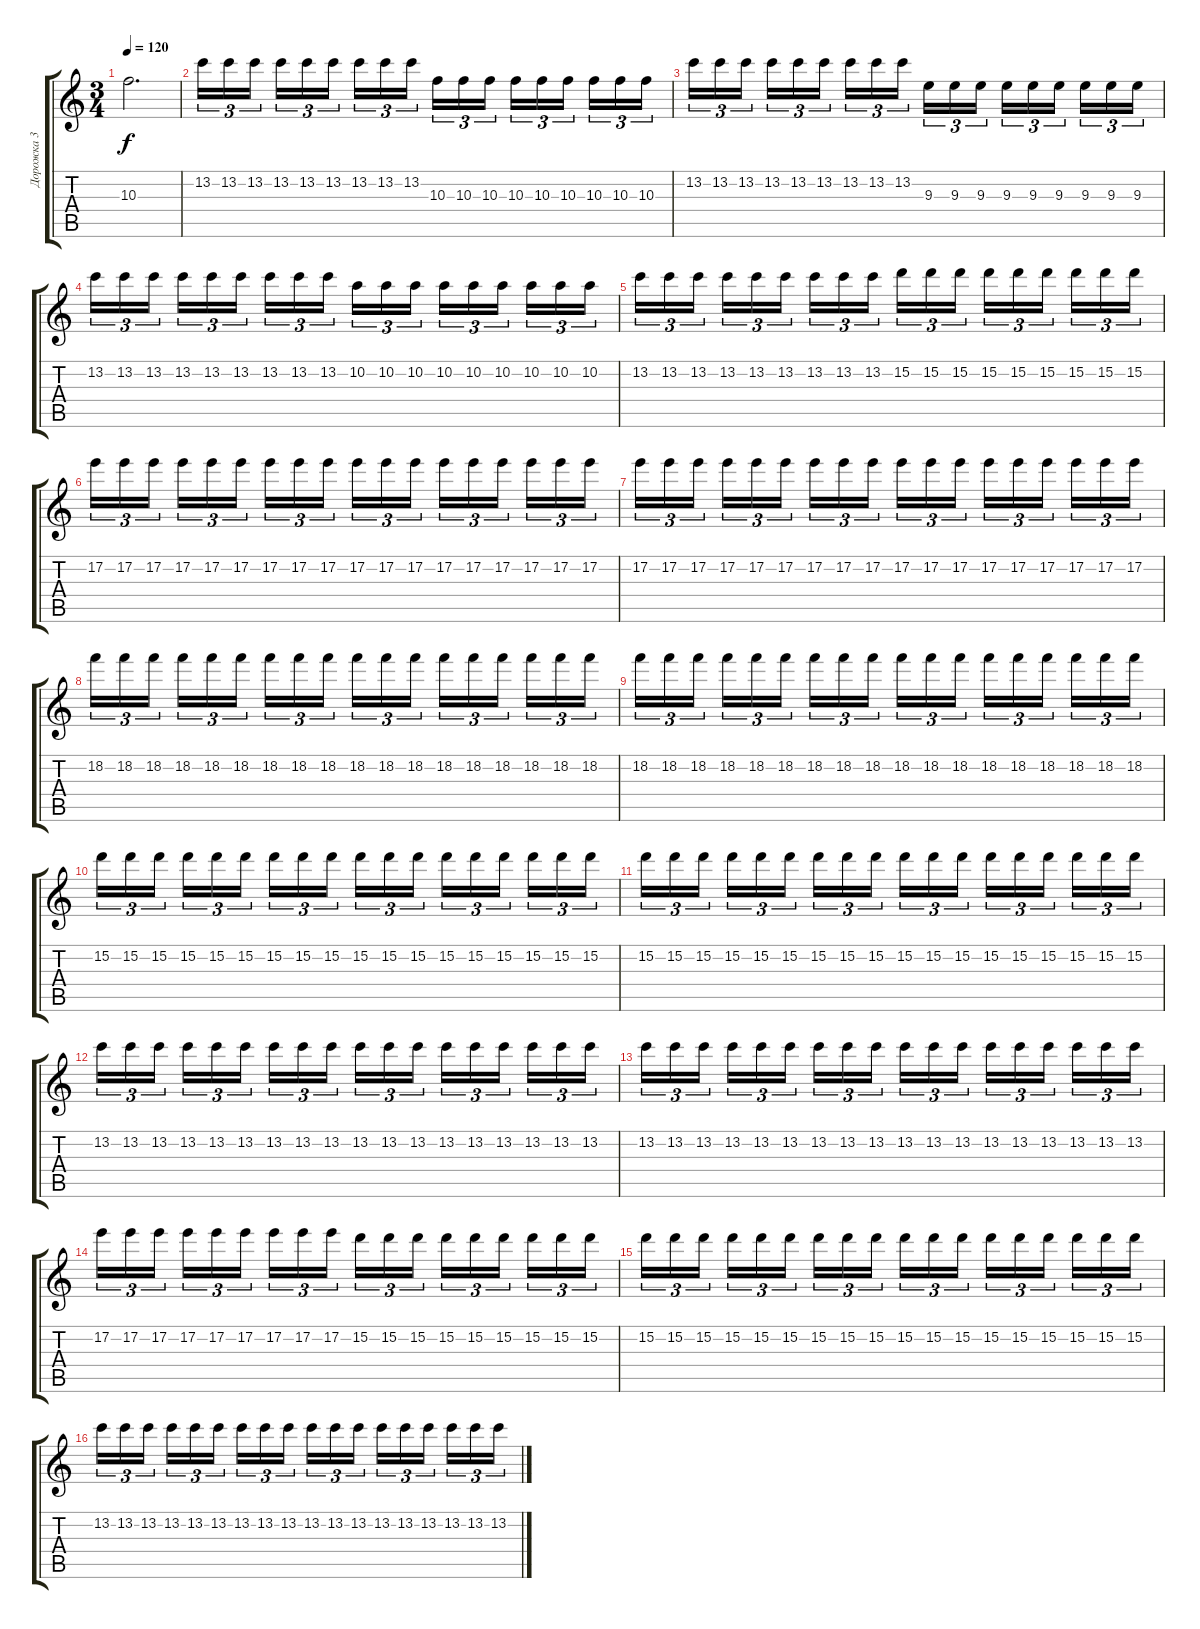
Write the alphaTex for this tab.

\track ("Дорожка 3" "Дорожка 3") {instrument distortionguitar}
\staff {score tabs}
\tuning (E4 B3 G3 D3 A2 D2) {hide}
\ts (3 4)
\tempo 120
\clef g2
\ks c
10.3{t}.2{d dy f} |
13.2.16{tu (3 2)} 13.2.16{tu (3 2)} 13.2.16{tu (3 2) beam splitsecondary} 13.2.16{tu (3 2)} 13.2.16{tu (3 2)} 13.2.16{tu (3 2)} 13.2.16{tu (3 2)} 13.2.16{tu (3 2)} 13.2.16{tu (3 2) beam splitsecondary} 10.3.16{tu (3 2)} 10.3.16{tu (3 2)} 10.3.16{tu (3 2)} 10.3.16{tu (3 2)} 10.3.16{tu (3 2)} 10.3.16{tu (3 2) beam splitsecondary} 10.3.16{tu (3 2)} 10.3.16{tu (3 2)} 10.3.16{tu (3 2)} |
13.2.16{tu (3 2)} 13.2.16{tu (3 2)} 13.2.16{tu (3 2) beam splitsecondary} 13.2.16{tu (3 2)} 13.2.16{tu (3 2)} 13.2.16{tu (3 2)} 13.2.16{tu (3 2)} 13.2.16{tu (3 2)} 13.2.16{tu (3 2) beam splitsecondary} 9.3.16{tu (3 2)} 9.3.16{tu (3 2)} 9.3.16{tu (3 2)} 9.3.16{tu (3 2)} 9.3.16{tu (3 2)} 9.3.16{tu (3 2) beam splitsecondary} 9.3.16{tu (3 2)} 9.3.16{tu (3 2)} 9.3.16{tu (3 2)} |
13.2.16{tu (3 2)} 13.2.16{tu (3 2)} 13.2.16{tu (3 2) beam splitsecondary} 13.2.16{tu (3 2)} 13.2.16{tu (3 2)} 13.2.16{tu (3 2)} 13.2.16{tu (3 2)} 13.2.16{tu (3 2)} 13.2.16{tu (3 2) beam splitsecondary} 10.2.16{tu (3 2)} 10.2.16{tu (3 2)} 10.2.16{tu (3 2)} 10.2.16{tu (3 2)} 10.2.16{tu (3 2)} 10.2.16{tu (3 2) beam splitsecondary} 10.2.16{tu (3 2)} 10.2.16{tu (3 2)} 10.2.16{tu (3 2)} |
13.2.16{tu (3 2)} 13.2.16{tu (3 2)} 13.2.16{tu (3 2) beam splitsecondary} 13.2.16{tu (3 2)} 13.2.16{tu (3 2)} 13.2.16{tu (3 2)} 13.2.16{tu (3 2)} 13.2.16{tu (3 2)} 13.2.16{tu (3 2) beam splitsecondary} 15.2.16{tu (3 2)} 15.2.16{tu (3 2)} 15.2.16{tu (3 2)} 15.2.16{tu (3 2)} 15.2.16{tu (3 2)} 15.2.16{tu (3 2) beam splitsecondary} 15.2.16{tu (3 2)} 15.2.16{tu (3 2)} 15.2.16{tu (3 2)} |
17.2.16{tu (3 2)} 17.2.16{tu (3 2)} 17.2.16{tu (3 2) beam splitsecondary} 17.2.16{tu (3 2)} 17.2.16{tu (3 2)} 17.2.16{tu (3 2)} 17.2.16{tu (3 2)} 17.2.16{tu (3 2)} 17.2.16{tu (3 2) beam splitsecondary} 17.2.16{tu (3 2)} 17.2.16{tu (3 2)} 17.2.16{tu (3 2)} 17.2.16{tu (3 2)} 17.2.16{tu (3 2)} 17.2.16{tu (3 2) beam splitsecondary} 17.2.16{tu (3 2)} 17.2.16{tu (3 2)} 17.2.16{tu (3 2)} |
17.2.16{tu (3 2)} 17.2.16{tu (3 2)} 17.2.16{tu (3 2) beam splitsecondary} 17.2.16{tu (3 2)} 17.2.16{tu (3 2)} 17.2.16{tu (3 2)} 17.2.16{tu (3 2)} 17.2.16{tu (3 2)} 17.2.16{tu (3 2) beam splitsecondary} 17.2.16{tu (3 2)} 17.2.16{tu (3 2)} 17.2.16{tu (3 2)} 17.2.16{tu (3 2)} 17.2.16{tu (3 2)} 17.2.16{tu (3 2) beam splitsecondary} 17.2.16{tu (3 2)} 17.2.16{tu (3 2)} 17.2.16{tu (3 2)} |
18.2.16{tu (3 2)} 18.2.16{tu (3 2)} 18.2.16{tu (3 2) beam splitsecondary} 18.2.16{tu (3 2)} 18.2.16{tu (3 2)} 18.2.16{tu (3 2)} 18.2.16{tu (3 2)} 18.2.16{tu (3 2)} 18.2.16{tu (3 2) beam splitsecondary} 18.2.16{tu (3 2)} 18.2.16{tu (3 2)} 18.2.16{tu (3 2)} 18.2.16{tu (3 2)} 18.2.16{tu (3 2)} 18.2.16{tu (3 2) beam splitsecondary} 18.2.16{tu (3 2)} 18.2.16{tu (3 2)} 18.2.16{tu (3 2)} |
18.2.16{tu (3 2)} 18.2.16{tu (3 2)} 18.2.16{tu (3 2) beam splitsecondary} 18.2.16{tu (3 2)} 18.2.16{tu (3 2)} 18.2.16{tu (3 2)} 18.2.16{tu (3 2)} 18.2.16{tu (3 2)} 18.2.16{tu (3 2) beam splitsecondary} 18.2.16{tu (3 2)} 18.2.16{tu (3 2)} 18.2.16{tu (3 2)} 18.2.16{tu (3 2)} 18.2.16{tu (3 2)} 18.2.16{tu (3 2) beam splitsecondary} 18.2.16{tu (3 2)} 18.2.16{tu (3 2)} 18.2.16{tu (3 2)} |
15.2.16{tu (3 2)} 15.2.16{tu (3 2)} 15.2.16{tu (3 2) beam splitsecondary} 15.2.16{tu (3 2)} 15.2.16{tu (3 2)} 15.2.16{tu (3 2)} 15.2.16{tu (3 2)} 15.2.16{tu (3 2)} 15.2.16{tu (3 2) beam splitsecondary} 15.2.16{tu (3 2)} 15.2.16{tu (3 2)} 15.2.16{tu (3 2)} 15.2.16{tu (3 2)} 15.2.16{tu (3 2)} 15.2.16{tu (3 2) beam splitsecondary} 15.2.16{tu (3 2)} 15.2.16{tu (3 2)} 15.2.16{tu (3 2)} |
15.2.16{tu (3 2)} 15.2.16{tu (3 2)} 15.2.16{tu (3 2) beam splitsecondary} 15.2.16{tu (3 2)} 15.2.16{tu (3 2)} 15.2.16{tu (3 2)} 15.2.16{tu (3 2)} 15.2.16{tu (3 2)} 15.2.16{tu (3 2) beam splitsecondary} 15.2.16{tu (3 2)} 15.2.16{tu (3 2)} 15.2.16{tu (3 2)} 15.2.16{tu (3 2)} 15.2.16{tu (3 2)} 15.2.16{tu (3 2) beam splitsecondary} 15.2.16{tu (3 2)} 15.2.16{tu (3 2)} 15.2.16{tu (3 2)} |
13.2.16{tu (3 2)} 13.2.16{tu (3 2)} 13.2.16{tu (3 2) beam splitsecondary} 13.2.16{tu (3 2)} 13.2.16{tu (3 2)} 13.2.16{tu (3 2)} 13.2.16{tu (3 2)} 13.2.16{tu (3 2)} 13.2.16{tu (3 2) beam splitsecondary} 13.2.16{tu (3 2)} 13.2.16{tu (3 2)} 13.2.16{tu (3 2)} 13.2.16{tu (3 2)} 13.2.16{tu (3 2)} 13.2.16{tu (3 2) beam splitsecondary} 13.2.16{tu (3 2)} 13.2.16{tu (3 2)} 13.2.16{tu (3 2)} |
13.2.16{tu (3 2)} 13.2.16{tu (3 2)} 13.2.16{tu (3 2) beam splitsecondary} 13.2.16{tu (3 2)} 13.2.16{tu (3 2)} 13.2.16{tu (3 2)} 13.2.16{tu (3 2)} 13.2.16{tu (3 2)} 13.2.16{tu (3 2) beam splitsecondary} 13.2.16{tu (3 2)} 13.2.16{tu (3 2)} 13.2.16{tu (3 2)} 13.2.16{tu (3 2)} 13.2.16{tu (3 2)} 13.2.16{tu (3 2) beam splitsecondary} 13.2.16{tu (3 2)} 13.2.16{tu (3 2)} 13.2.16{tu (3 2)} |
17.2.16{tu (3 2)} 17.2.16{tu (3 2)} 17.2.16{tu (3 2) beam splitsecondary} 17.2.16{tu (3 2)} 17.2.16{tu (3 2)} 17.2.16{tu (3 2)} 17.2.16{tu (3 2)} 17.2.16{tu (3 2)} 17.2.16{tu (3 2) beam splitsecondary} 15.2.16{tu (3 2)} 15.2.16{tu (3 2)} 15.2.16{tu (3 2)} 15.2.16{tu (3 2)} 15.2.16{tu (3 2)} 15.2.16{tu (3 2) beam splitsecondary} 15.2.16{tu (3 2)} 15.2.16{tu (3 2)} 15.2.16{tu (3 2)} |
15.2.16{tu (3 2)} 15.2.16{tu (3 2)} 15.2.16{tu (3 2) beam splitsecondary} 15.2.16{tu (3 2)} 15.2.16{tu (3 2)} 15.2.16{tu (3 2)} 15.2.16{tu (3 2)} 15.2.16{tu (3 2)} 15.2.16{tu (3 2) beam splitsecondary} 15.2.16{tu (3 2)} 15.2.16{tu (3 2)} 15.2.16{tu (3 2)} 15.2.16{tu (3 2)} 15.2.16{tu (3 2)} 15.2.16{tu (3 2) beam splitsecondary} 15.2.16{tu (3 2)} 15.2.16{tu (3 2)} 15.2.16{tu (3 2)} |
13.2.16{tu (3 2)} 13.2.16{tu (3 2)} 13.2.16{tu (3 2) beam splitsecondary} 13.2.16{tu (3 2)} 13.2.16{tu (3 2)} 13.2.16{tu (3 2)} 13.2.16{tu (3 2)} 13.2.16{tu (3 2)} 13.2.16{tu (3 2) beam splitsecondary} 13.2.16{tu (3 2)} 13.2.16{tu (3 2)} 13.2.16{tu (3 2)} 13.2.16{tu (3 2)} 13.2.16{tu (3 2)} 13.2.16{tu (3 2) beam splitsecondary} 13.2.16{tu (3 2)} 13.2.16{tu (3 2)} 13.2.16{tu (3 2)}
